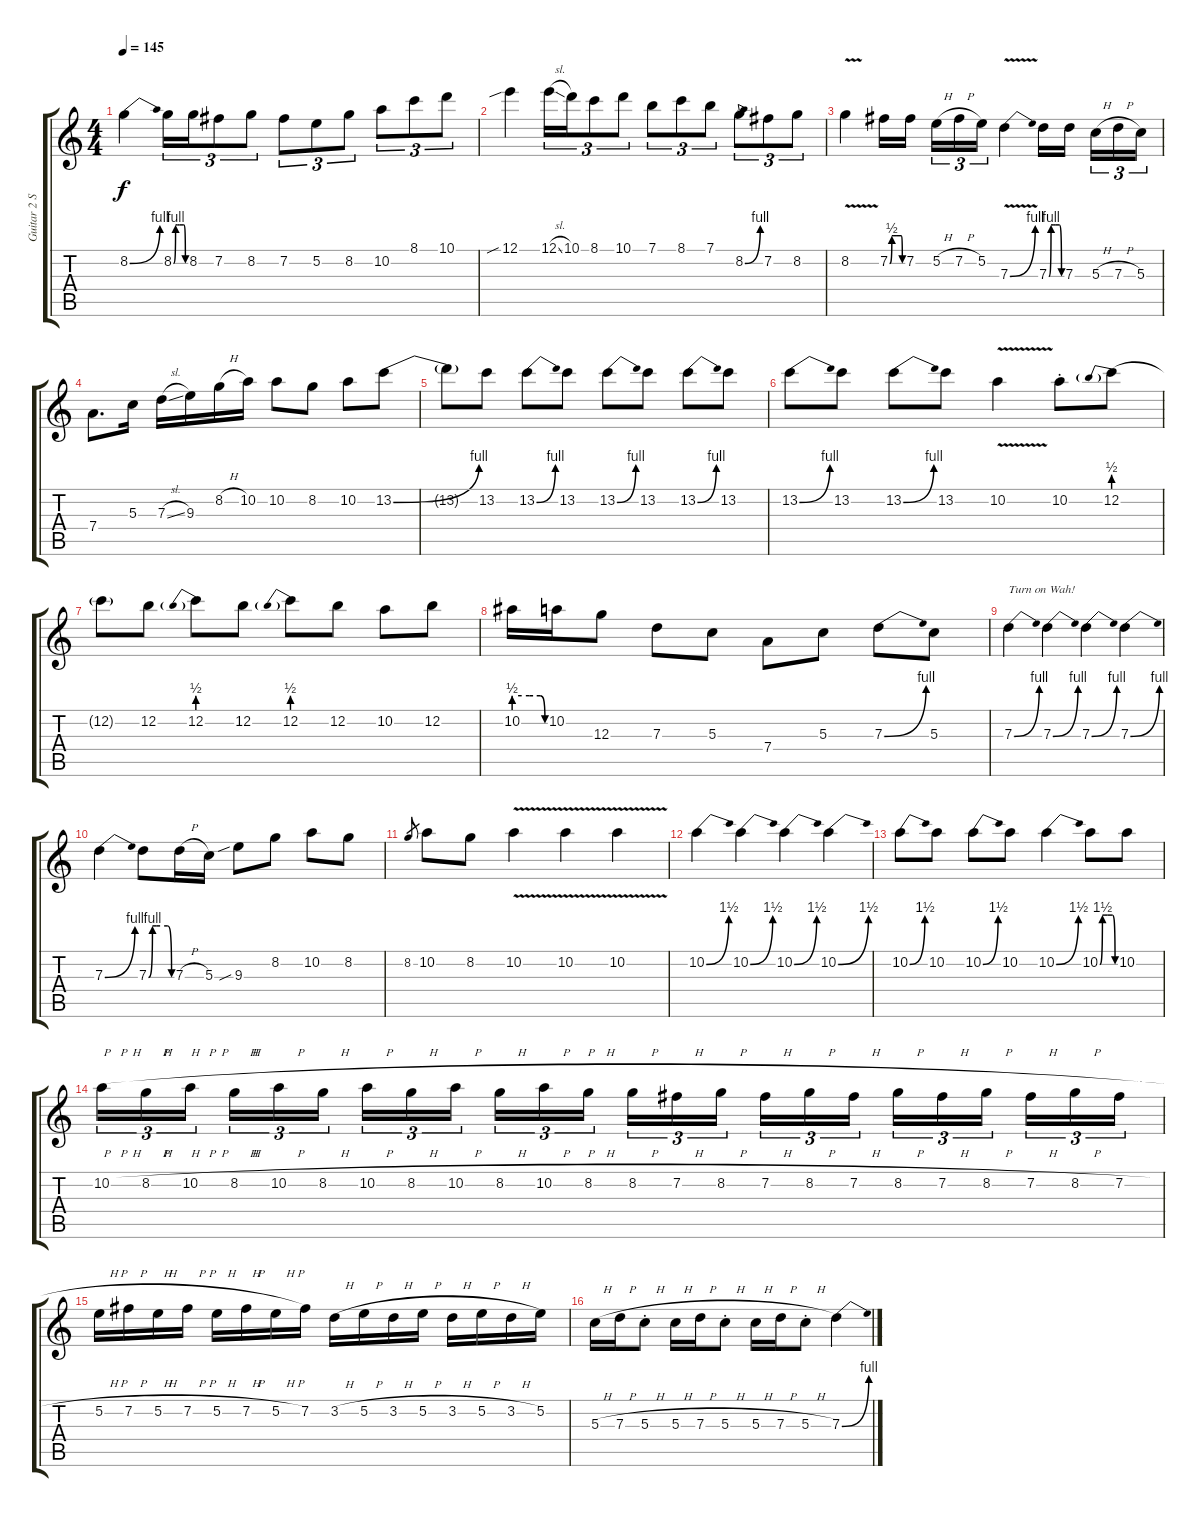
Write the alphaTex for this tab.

\track ("Guitar 2 Solo" "Guitar 2 S") {instrument distortionguitar}
\staff {score tabs}
\tuning (E4 B3 G3 D3 A2 E2) {hide}
\ts (4 4)
\tempo 145
\clef g2
\ks c
8.2{be (bend 0 0 60 4)}.4{dy f} 8.2{be (custom 0 0 10 4 20 4 30 4 52 4 60 0)}.16{tu (3 2)} 8.2.16{tu (3 2)} 7.2.8{tu (3 2)} 8.2.8{tu (3 2)} 7.2.8{tu (3 2)} 5.2.8{tu (3 2)} 8.2.8{tu (3 2)} 10.2.8{tu (3 2)} 8.1.8{tu (3 2)} 10.1.8{tu (3 2)} |
12.1{sib}.4 12.1{sl}.16{tu (3 2)} 10.1.16{tu (3 2)} 8.1.8{tu (3 2)} 10.1.8{tu (3 2)} 7.1.8{tu (3 2)} 8.1.8{tu (3 2)} 7.1.8{tu (3 2)} 8.2{be (bend 0 0 60 4)}.8{tu (3 2)} 7.2.8{tu (3 2)} 8.2.8{tu (3 2)} |
8.2{v}.4 7.2{be (custom 0 0 10 2 20 2 30 2 54 2 60 0)}.16 7.2.16{beam splitsecondary} 5.2{h}.16{tu (3 2)} 7.2{h}.16{tu (3 2)} 5.2.16{tu (3 2)} 7.3{be (bend 0 0 60 4) v}.4 7.3{be (custom 0 0 10 4 20 4 30 4 50 4 60 0)}.16 7.3.16{beam splitsecondary} 5.3{h}.16{tu (3 2)} 7.3{h}.16{tu (3 2)} 5.3.16{tu (3 2)} |
7.4.8{d} 5.3.16 7.3{sl}.16 9.3.16 8.2{h}.16 10.2.16 10.2.8 8.2.8 10.2.8 13.2{be (bend 0 0 60 4)}.8 |
13.2{t}.8 13.2.8 13.2{be (bend 0 0 60 4)}.8 13.2.8 13.2{be (bend 0 0 60 4)}.8 13.2.8 13.2{be (bend 0 0 60 4)}.8 13.2.8 |
13.2{be (bend 0 0 60 4)}.8 13.2.8 13.2{be (bend 0 0 60 4)}.8 13.2.8 10.2{v}.4 10.2{st}.8 12.2{be (prebend 0 2 60 2)}.8 |
12.2{t}.8 12.2.8 12.2{be (prebend 0 2 60 2)}.8 12.2.8 12.2{be (prebend 0 2 60 2)}.8 12.2.8 10.2.8 12.2.8 |
10.2{be (custom 0 2 15 2 30 2 51 2 60 0)}.16 10.2.16 12.3.8 7.3.8 5.3.8 7.4.8 5.3.8 7.3{be (bend 0 0 60 4)}.8 5.3.8 |
7.3{be (bend 0 0 60 4)}.4{txt "Turn on Wah! "} 7.3{be (bend 0 0 60 4)}.4 7.3{be (bend 0 0 60 4)}.4 7.3{be (bend 0 0 60 4)}.4 |
7.3{be (bend 0 0 60 4)}.4 7.3{be (custom 0 0 10 4 20 4 30 4 50 4 60 0)}.8 7.3{h}.16 5.3.16 9.3{sib}.8 8.2.8 10.2.8 8.2.8 |
8.2.8{gr} 10.2.8 8.2.8 10.2{v}.4 10.2{v}.4 10.2{v}.4 |
10.2{be (bend 0 0 60 6)}.4 10.2{be (bend 0 0 60 6)}.4 10.2{be (bend 0 0 60 6)}.4 10.2{be (bend 0 0 60 6)}.4 |
10.2{be (bend 0 0 60 6)}.8 10.2.8 10.2{be (bend 0 0 60 6)}.8 10.2.8 10.2{be (bend 0 0 60 6)}.4 10.2{be (custom 0 0 10 6 20 6 30 6 50 6 60 0)}.8 10.2.8 |
10.2{h}.16{tu (3 2)} 8.2{h}.16{tu (3 2)} 10.2{h}.16{tu (3 2) beam splitsecondary} 8.2{h}.16{tu (3 2)} 10.2{h}.16{tu (3 2)} 8.2{h}.16{tu (3 2)} 10.2{h}.16{tu (3 2)} 8.2{h}.16{tu (3 2)} 10.2{h}.16{tu (3 2) beam splitsecondary} 8.2{h}.16{tu (3 2)} 10.2{h}.16{tu (3 2)} 8.2{h}.16{tu (3 2)} 8.2{h}.16{tu (3 2)} 7.2{h}.16{tu (3 2)} 8.2{h}.16{tu (3 2) beam splitsecondary} 7.2{h}.16{tu (3 2)} 8.2{h}.16{tu (3 2)} 7.2{h}.16{tu (3 2)} 8.2{h}.16{tu (3 2)} 7.2{h}.16{tu (3 2)} 8.2{h}.16{tu (3 2) beam splitsecondary} 7.2{h}.16{tu (3 2)} 8.2{h}.16{tu (3 2)} 7.2{h}.16{tu (3 2)} |
5.2{h}.16 7.2{h}.16 5.2{h}.16 7.2{h}.16 5.2{h}.16 7.2{h}.16 5.2{h}.16 7.2.16 3.2{h}.16 5.2{h}.16 3.2{h}.16 5.2{h}.16 3.2{h}.16 5.2{h}.16 3.2{h}.16 5.2.16 |
5.3{h}.16 7.3{h}.16 5.3{h st}.8 5.3{h}.16 7.3{h}.16 5.3{h st}.8 5.3{h}.16 7.3{h}.16 5.3{h st}.8 7.3{be (bend 0 0 60 4)}.4
